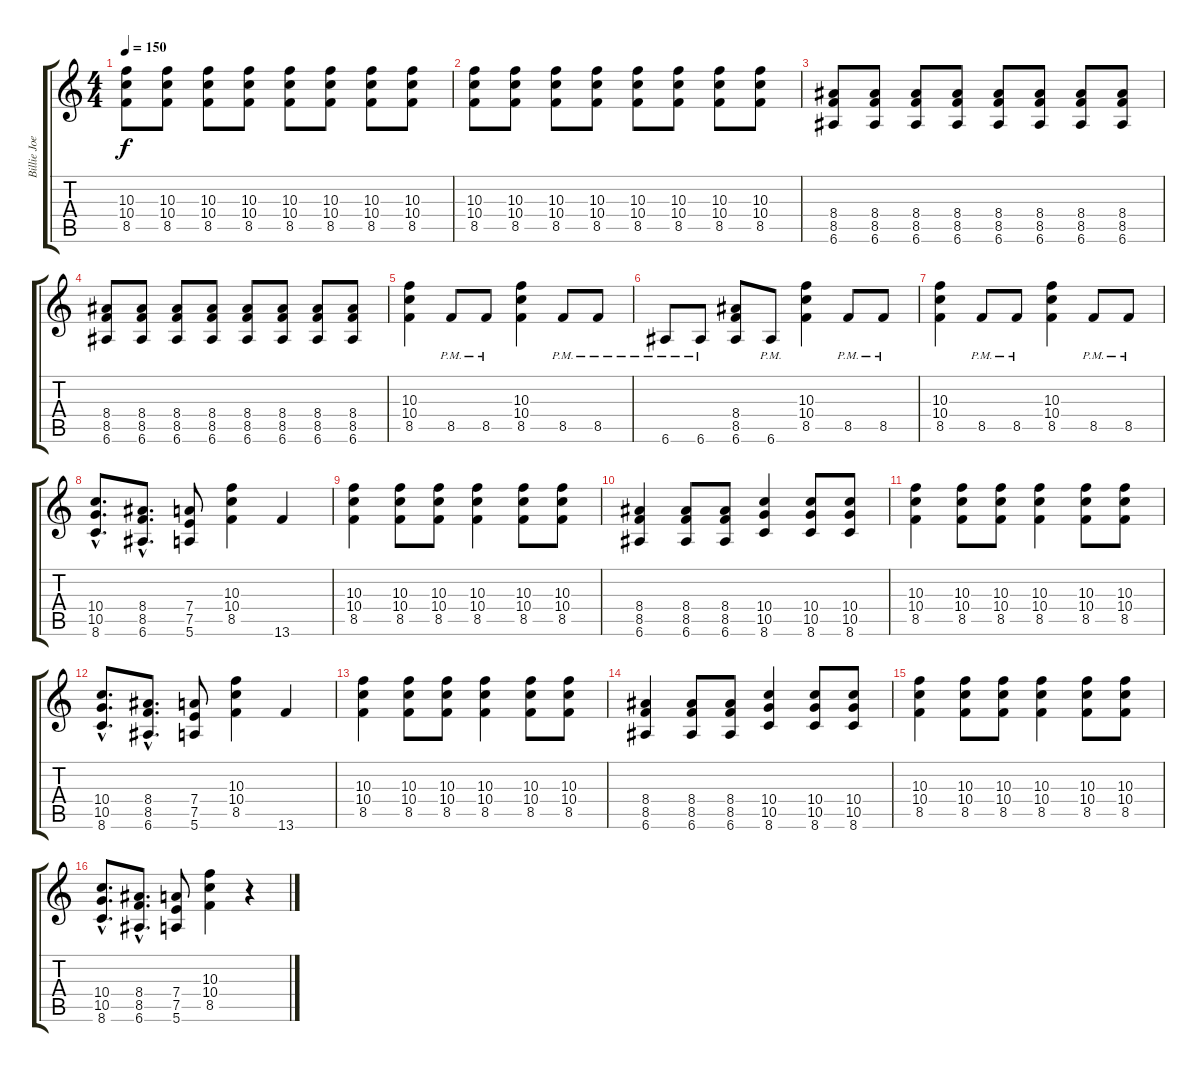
\track ("Billie Joe Rhytm Guitar" "Billie Joe") {instrument distortionguitar}
\staff {score tabs}
\tuning (E4 B3 G3 D3 A2 E2) {hide}
\ts (4 4)
\tempo 150
\clef g2
\ks c
(10.3 10.4 8.5).8{dy f} (10.3 10.4 8.5).8 (10.3 10.4 8.5).8 (10.3 10.4 8.5).8 (10.3 10.4 8.5).8 (10.3 10.4 8.5).8 (10.3 10.4 8.5).8 (10.3 10.4 8.5).8 |
(10.3 10.4 8.5).8 (10.3 10.4 8.5).8 (10.3 10.4 8.5).8 (10.3 10.4 8.5).8 (10.3 10.4 8.5).8 (10.3 10.4 8.5).8 (10.3 10.4 8.5).8 (10.3 10.4 8.5).8 |
(8.4 8.5 6.6).8 (8.4 8.5 6.6).8 (8.4 8.5 6.6).8 (8.4 8.5 6.6).8 (8.4 8.5 6.6).8 (8.4 8.5 6.6).8 (8.4 8.5 6.6).8 (8.4 8.5 6.6).8 |
(8.4 8.5 6.6).8 (8.4 8.5 6.6).8 (8.4 8.5 6.6).8 (8.4 8.5 6.6).8 (8.4 8.5 6.6).8 (8.4 8.5 6.6).8 (8.4 8.5 6.6).8 (8.4 8.5 6.6).8 |
(10.3 10.4 8.5).4 8.5{pm}.8 8.5{pm}.8 (10.3 10.4 8.5).4 8.5{pm}.8 8.5{pm}.8 |
6.6{pm}.8 6.6{pm}.8 (8.4 8.5 6.6).8 6.6{pm}.8 (10.3 10.4 8.5).4 8.5{pm}.8 8.5{pm}.8 |
(10.3 10.4 8.5).4 8.5{pm}.8 8.5{pm}.8 (10.3 10.4 8.5).4 8.5{pm}.8 8.5{pm}.8 |
(10.4{hac} 10.5{hac} 8.6{hac}).8{d} (8.4{hac} 8.5{hac} 6.6{hac}).8{d} (7.4 7.5 5.6).8 (10.3 10.4 8.5).4 13.6.4 |
(10.3 10.4 8.5).4 (10.3 10.4 8.5).8 (10.3 10.4 8.5).8 (10.3 10.4 8.5).4 (10.3 10.4 8.5).8 (10.3 10.4 8.5).8 |
(8.4 8.5 6.6).4 (8.4 8.5 6.6).8 (8.4 8.5 6.6).8 (10.4 10.5 8.6).4 (10.4 10.5 8.6).8 (10.4 10.5 8.6).8 |
(10.3 10.4 8.5).4 (10.3 10.4 8.5).8 (10.3 10.4 8.5).8 (10.3 10.4 8.5).4 (10.3 10.4 8.5).8 (10.3 10.4 8.5).8 |
(10.4{hac} 10.5{hac} 8.6{hac}).8{d} (8.4{hac} 8.5{hac} 6.6{hac}).8{d} (7.4 7.5 5.6).8 (10.3 10.4 8.5).4 13.6.4 |
(10.3 10.4 8.5).4 (10.3 10.4 8.5).8 (10.3 10.4 8.5).8 (10.3 10.4 8.5).4 (10.3 10.4 8.5).8 (10.3 10.4 8.5).8 |
(8.4 8.5 6.6).4 (8.4 8.5 6.6).8 (8.4 8.5 6.6).8 (10.4 10.5 8.6).4 (10.4 10.5 8.6).8 (10.4 10.5 8.6).8 |
(10.3 10.4 8.5).4 (10.3 10.4 8.5).8 (10.3 10.4 8.5).8 (10.3 10.4 8.5).4 (10.3 10.4 8.5).8 (10.3 10.4 8.5).8 |
(10.4{hac} 10.5{hac} 8.6{hac}).8{d} (8.4{hac} 8.5{hac} 6.6{hac}).8{d} (7.4 7.5 5.6).8 (10.3 10.4 8.5).4 r.4
